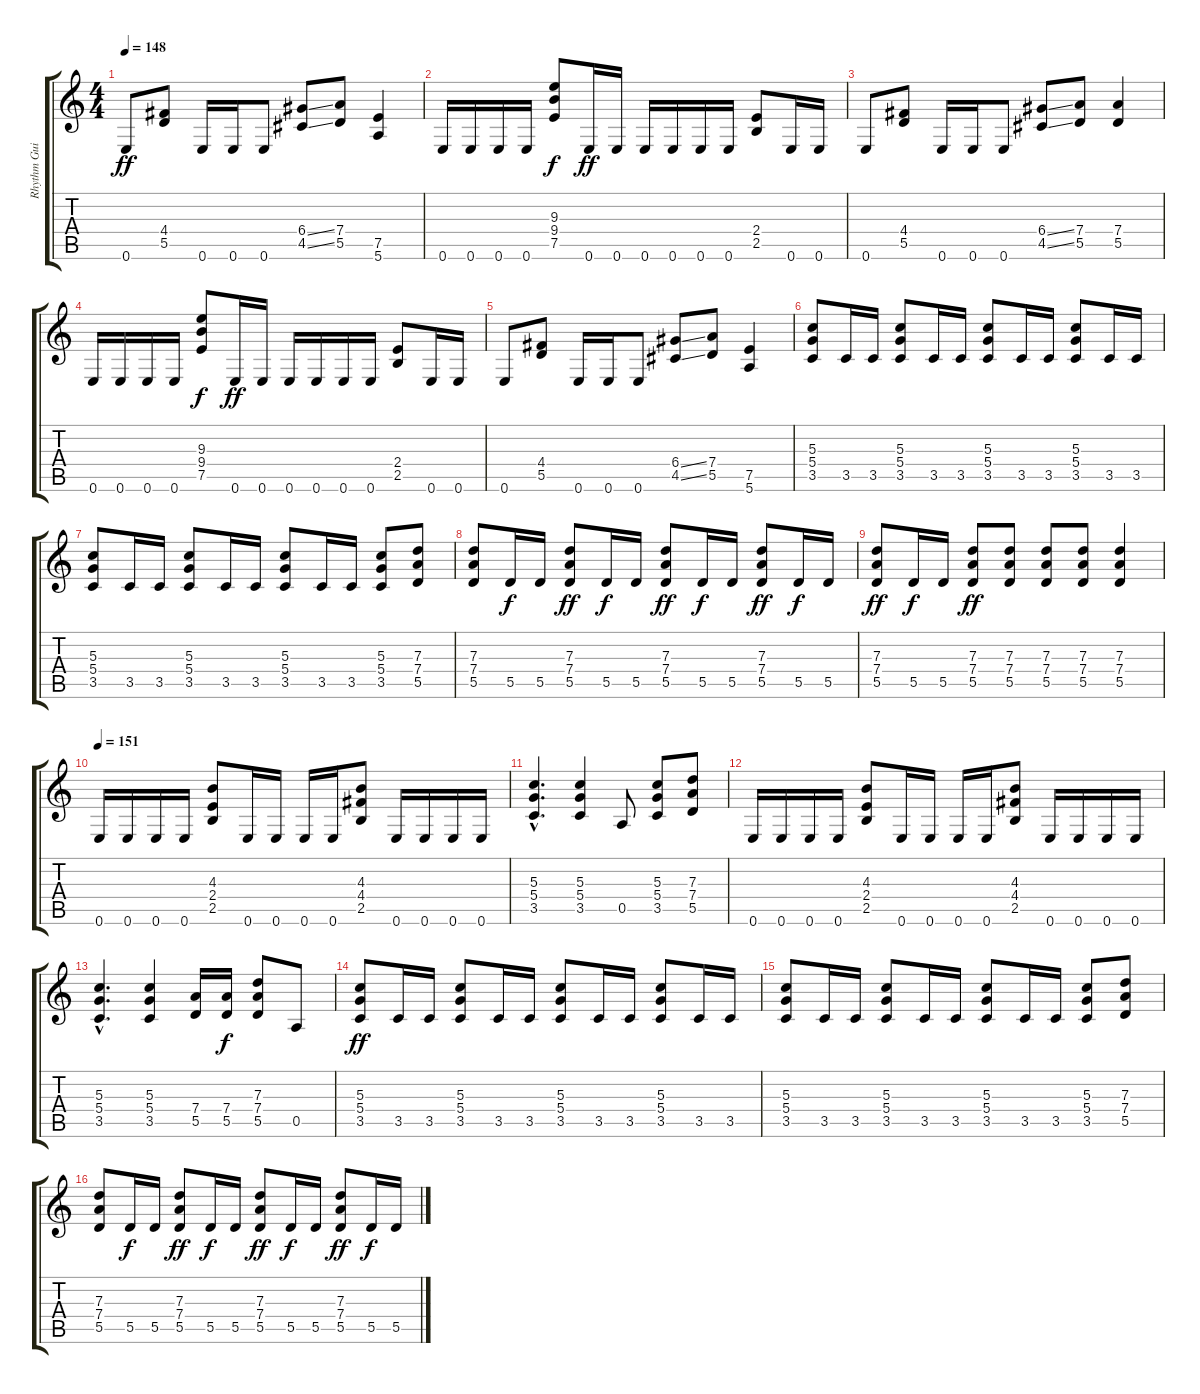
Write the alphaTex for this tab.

\track ("Rhythm Guitar" "Rhythm Gui") {instrument distortionguitar}
\staff {score tabs}
\tuning (E4 B3 G3 D3 A2 E2) {hide}
\ts (4 4)
\tempo 148
\clef g2
\ks c
0.6.8{dy ff} (4.4 5.5).8 0.6.16 0.6.16 0.6.8 (6.4{ss} 4.5{ss}).8 (7.4 5.5).8 (7.5 5.6).4 |
0.6.16 0.6.16 0.6.16 0.6.16 (9.3 9.4 7.5).8{dy f} 0.6.16{dy ff} 0.6.16 0.6.16 0.6.16 0.6.16 0.6.16 (2.4 2.5).8 0.6.16 0.6.16 |
0.6.8 (4.4 5.5).8 0.6.16 0.6.16 0.6.8 (6.4{ss} 4.5{ss}).8 (7.4 5.5).8 (7.4 5.5).4 |
0.6.16 0.6.16 0.6.16 0.6.16 (9.3 9.4 7.5).8{dy f} 0.6.16{dy ff} 0.6.16 0.6.16 0.6.16 0.6.16 0.6.16 (2.4 2.5).8 0.6.16 0.6.16 |
0.6.8 (4.4 5.5).8 0.6.16 0.6.16 0.6.8 (6.4{ss} 4.5{ss}).8 (7.4 5.5).8 (7.5 5.6).4 |
(5.3 5.4 3.5).8 3.5.16 3.5.16 (5.3 5.4 3.5).8 3.5.16 3.5.16 (5.3 5.4 3.5).8 3.5.16 3.5.16 (5.3 5.4 3.5).8 3.5.16 3.5.16 |
(5.3 5.4 3.5).8 3.5.16 3.5.16 (5.3 5.4 3.5).8 3.5.16 3.5.16 (5.3 5.4 3.5).8 3.5.16 3.5.16 (5.3 5.4 3.5).8 (7.3 7.4 5.5).8 |
(7.3 7.4 5.5).8 5.5.16{dy f} 5.5.16 (7.3 7.4 5.5).8{dy ff} 5.5.16{dy f} 5.5.16 (7.3 7.4 5.5).8{dy ff} 5.5.16{dy f} 5.5.16 (7.3 7.4 5.5).8{dy ff} 5.5.16{dy f} 5.5.16 |
(7.3 7.4 5.5).8{dy ff} 5.5.16{dy f} 5.5.16 (7.3 7.4 5.5).8{dy ff} (7.3 7.4 5.5).8 (7.3 7.4 5.5).8 (7.3 7.4 5.5).8 (7.3 7.4 5.5).4 |
\tempo 151
0.6.16 0.6.16 0.6.16 0.6.16 (4.3 2.4 2.5).8 0.6.16 0.6.16 0.6.16 0.6.16 (4.3 4.4 2.5).8 0.6.16 0.6.16 0.6.16 0.6.16 |
(5.3{hac} 5.4{hac} 3.5{hac}).4{d} (5.3 5.4 3.5).4 0.5.8 (5.3 5.4 3.5).8 (7.3 7.4 5.5).8 |
0.6.16 0.6.16 0.6.16 0.6.16 (4.3 2.4 2.5).8 0.6.16 0.6.16 0.6.16 0.6.16 (4.3 4.4 2.5).8 0.6.16 0.6.16 0.6.16 0.6.16 |
(5.3{hac} 5.4{hac} 3.5{hac}).4{d} (5.3 5.4 3.5).4 (7.4 5.5).16 (7.4 5.5).16{dy f} (7.3 7.4 5.5).8 0.5.8 |
(5.3 5.4 3.5).8{dy ff} 3.5.16 3.5.16 (5.3 5.4 3.5).8 3.5.16 3.5.16 (5.3 5.4 3.5).8 3.5.16 3.5.16 (5.3 5.4 3.5).8 3.5.16 3.5.16 |
(5.3 5.4 3.5).8 3.5.16 3.5.16 (5.3 5.4 3.5).8 3.5.16 3.5.16 (5.3 5.4 3.5).8 3.5.16 3.5.16 (5.3 5.4 3.5).8 (7.3 7.4 5.5).8 |
(7.3 7.4 5.5).8 5.5.16{dy f} 5.5.16 (7.3 7.4 5.5).8{dy ff} 5.5.16{dy f} 5.5.16 (7.3 7.4 5.5).8{dy ff} 5.5.16{dy f} 5.5.16 (7.3 7.4 5.5).8{dy ff} 5.5.16{dy f} 5.5.16
